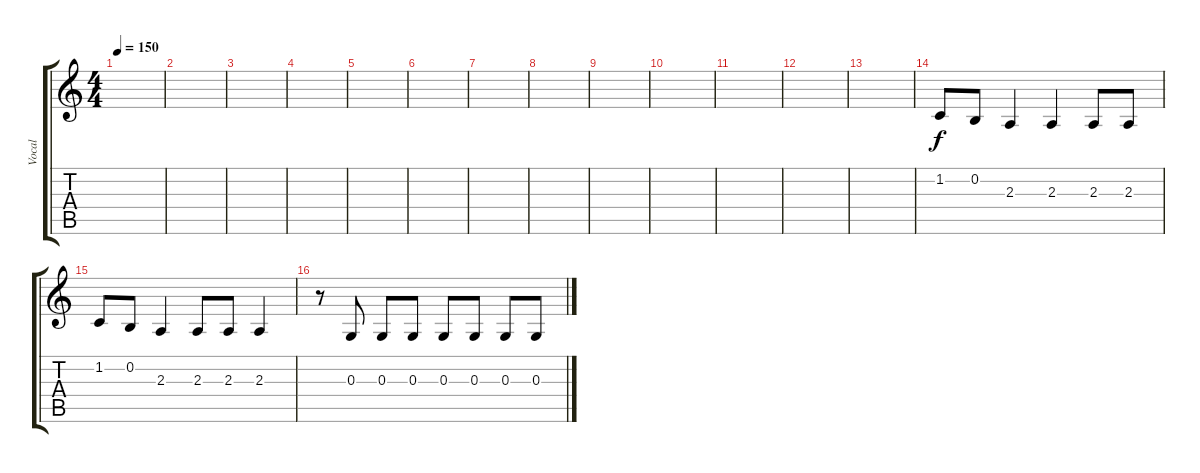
\track ("Vocal" "Vocal") {instrument lead6voice}
\staff {score tabs}
\tuning (E4 B3 G3 D3 A2 E2) {hide}
\ts (4 4)
\tempo 150
\clef g2
\ks c
|
|
|
|
|
|
|
|
|
|
|
|
|
1.2.8 0.2.8 2.3.4 2.3.4 2.3.8 2.3.8 |
1.2.8 0.2.8 2.3.4 2.3.8 2.3.8 2.3.4 |
r.8 0.3.8 0.3.8 0.3.8 0.3.8 0.3.8 0.3.8 0.3.8
